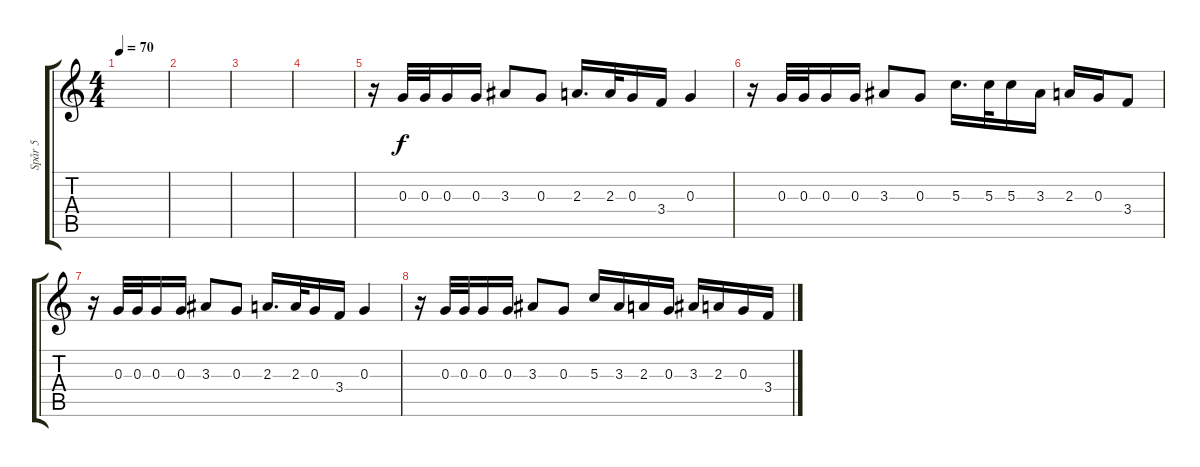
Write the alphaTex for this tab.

\track ("Spår 5" "Spår 5") {instrument distortionguitar}
\staff {score tabs}
\tuning (E4 B3 G3 D3 A2 E2) {hide}
\ts (4 4)
\tempo 70
\clef g2
\ks c
|
|
|
|
r.16 0.3.32 0.3.32 0.3.16 0.3.16 3.3.8 0.3.8 2.3.16{d} 2.3.32 0.3.16 3.4.16 0.3.4 |
r.16 0.3.32 0.3.32 0.3.16 0.3.16 3.3.8 0.3.8 5.3.16{d} 5.3.32 5.3.16 3.3.16 2.3.16 0.3.16 3.4.8 |
r.16 0.3.32 0.3.32 0.3.16 0.3.16 3.3.8 0.3.8 2.3.16{d} 2.3.32 0.3.16 3.4.16 0.3.4 |
r.16 0.3.32 0.3.32 0.3.16 0.3.16 3.3.8 0.3.8 5.3.16 3.3.16 2.3.16 0.3.16 3.3.16 2.3.16 0.3.16 3.4.16
